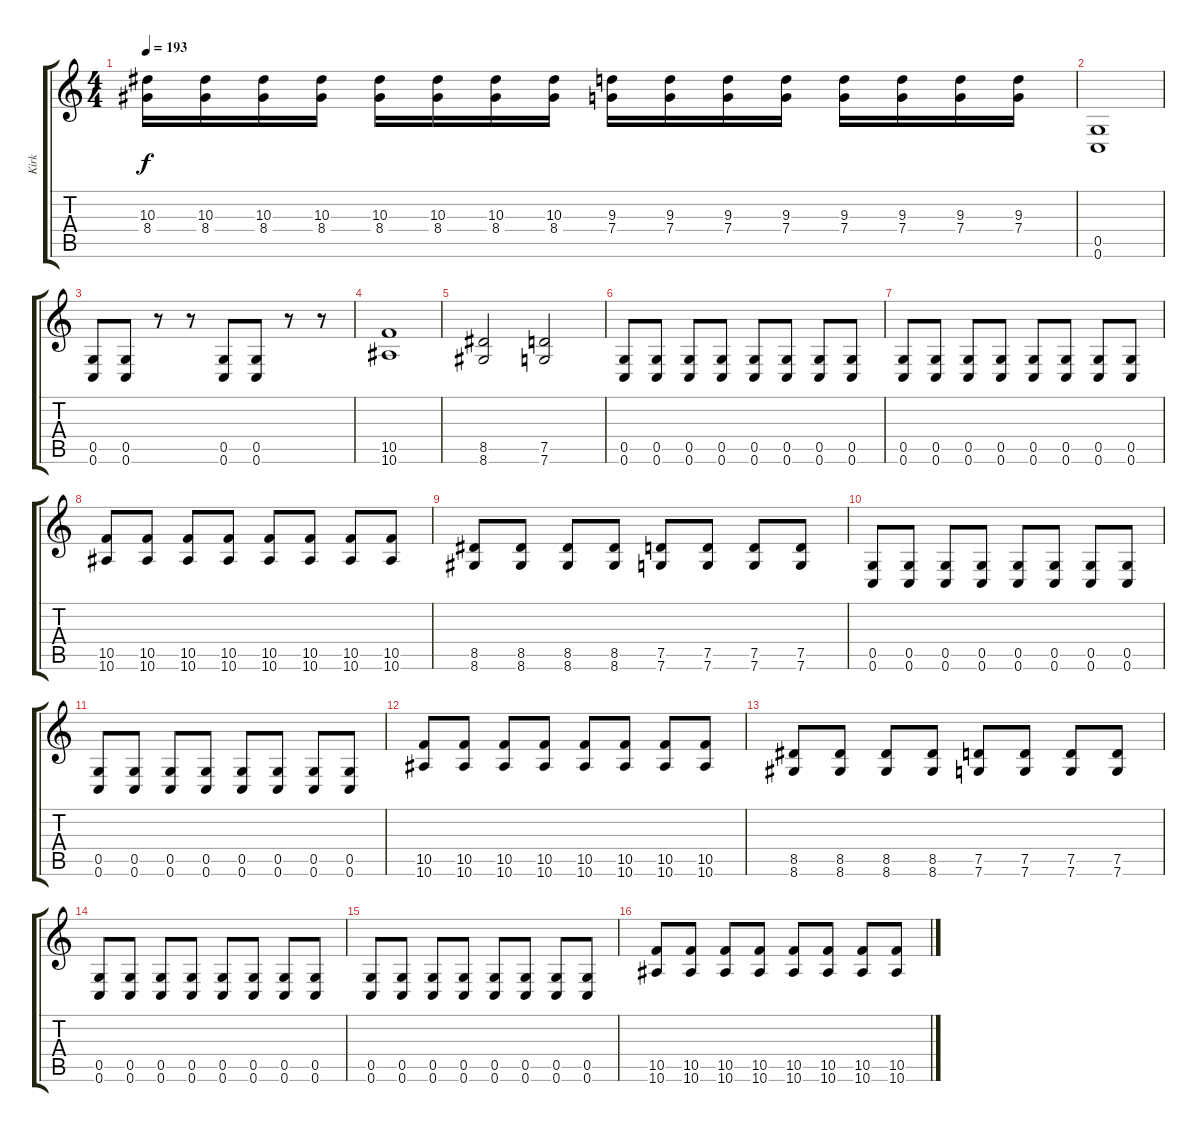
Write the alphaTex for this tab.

\track ("Kirk" "Kirk") {instrument distortionguitar}
\staff {score tabs}
\tuning (D4 A3 F3 C3 G2 C2) {hide}
\ts (4 4)
\tempo 193
\clef g2
\ks c
(10.3 8.4).16{dy f} (10.3 8.4).16 (10.3 8.4).16 (10.3 8.4).16 (10.3 8.4).16 (10.3 8.4).16 (10.3 8.4).16 (10.3 8.4).16 (9.3 7.4).16 (9.3 7.4).16 (9.3 7.4).16 (9.3 7.4).16 (9.3 7.4).16 (9.3 7.4).16 (9.3 7.4).16 (9.3 7.4).16 |
(0.5 0.6).1 |
(0.5 0.6).8 (0.5 0.6).8 r.8 r.8 (0.5 0.6).8 (0.5 0.6).8 r.8 r.8 |
(10.5 10.6).1 |
(8.5 8.6).2 (7.5 7.6).2 |
(0.5 0.6).8 (0.5 0.6).8 (0.5 0.6).8 (0.5 0.6).8 (0.5 0.6).8 (0.5 0.6).8 (0.5 0.6).8 (0.5 0.6).8 |
(0.5 0.6).8 (0.5 0.6).8 (0.5 0.6).8 (0.5 0.6).8 (0.5 0.6).8 (0.5 0.6).8 (0.5 0.6).8 (0.5 0.6).8 |
(10.5 10.6).8 (10.5 10.6).8 (10.5 10.6).8 (10.5 10.6).8 (10.5 10.6).8 (10.5 10.6).8 (10.5 10.6).8 (10.5 10.6).8 |
(8.5 8.6).8 (8.5 8.6).8 (8.5 8.6).8 (8.5 8.6).8 (7.5 7.6).8 (7.5 7.6).8 (7.5 7.6).8 (7.5 7.6).8 |
(0.5 0.6).8 (0.5 0.6).8 (0.5 0.6).8 (0.5 0.6).8 (0.5 0.6).8 (0.5 0.6).8 (0.5 0.6).8 (0.5 0.6).8 |
(0.5 0.6).8 (0.5 0.6).8 (0.5 0.6).8 (0.5 0.6).8 (0.5 0.6).8 (0.5 0.6).8 (0.5 0.6).8 (0.5 0.6).8 |
(10.5 10.6).8 (10.5 10.6).8 (10.5 10.6).8 (10.5 10.6).8 (10.5 10.6).8 (10.5 10.6).8 (10.5 10.6).8 (10.5 10.6).8 |
(8.5 8.6).8 (8.5 8.6).8 (8.5 8.6).8 (8.5 8.6).8 (7.5 7.6).8 (7.5 7.6).8 (7.5 7.6).8 (7.5 7.6).8 |
(0.5 0.6).8 (0.5 0.6).8 (0.5 0.6).8 (0.5 0.6).8 (0.5 0.6).8 (0.5 0.6).8 (0.5 0.6).8 (0.5 0.6).8 |
(0.5 0.6).8 (0.5 0.6).8 (0.5 0.6).8 (0.5 0.6).8 (0.5 0.6).8 (0.5 0.6).8 (0.5 0.6).8 (0.5 0.6).8 |
(10.5 10.6).8 (10.5 10.6).8 (10.5 10.6).8 (10.5 10.6).8 (10.5 10.6).8 (10.5 10.6).8 (10.5 10.6).8 (10.5 10.6).8
